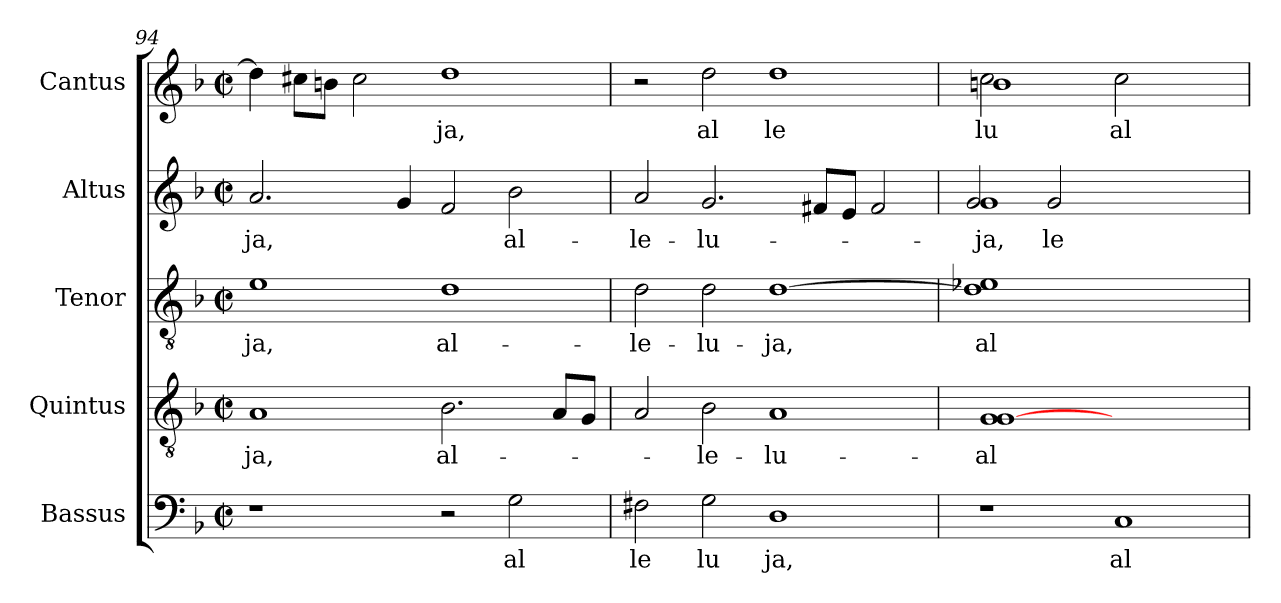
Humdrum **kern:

**kern	**text	**kern	**text	**kern	**text	**kern	**text	**kern	**text
*part5	*part5	*part4	*part4	*part3	*part3	*part2	*part2	*part1	*part1
*staff5	*staff5	*staff4	*staff4	*staff3	*staff3	*staff2	*staff2	*staff1	*staff1
*I"Bassus	*	*I"Quintus	*	*I"Tenor	*	*I"Altus	*	*I"Cantus	*
*clefF4	*	*clefGv2	*	*clefGv2	*	*clefG2	*	*clefG2	*
*k[b-]	*	*k[b-]	*	*k[b-]	*	*k[b-]	*	*k[b-]	*
*F:	*	*F:	*	*F:	*	*F:	*	*F:	*
*M2/2	*	*M2/2	*	*M2/2	*	*M2/2	*	*M2/2	*
*met(c|)	*	*met(c|)	*	*met(c|)	*	*met(c|)	*	*met(c|)	*
=94	=94	=94	=94	=94	=94	=94	=94	=94	=94
!	!	!	!LO:LY:b:cj	!	!LO:LY:b:cj	!	!LO:LY:b:cj	!	!
1r	.	1A	-ja,	1e	-ja,	2.a/	-ja,	4dd\]	.
.	.	.	.	.	.	.	.	8cc#\L	.
.	.	.	.	.	.	.	.	8b\J	.
.	.	.	.	.	.	.	.	2cc#\	.
.	.	.	.	.	.	4g/	.	.	.
!	!	!	!LO:LY:b:cj	!	!LO:LY:b:cj	!	!	!	!LO:LY:b:cj
2r	.	2.B-\	al-	1d	al-	2f/	.	1dd	ja,
!	!LO:LY:b:cj	!	!	!	!	!	!LO:LY:b:cj	!	!
2G\	al	.	.	.	.	2b-\	al-	.	.
.	.	8A/L	.	.	.	.	.	.	.
.	.	8G/J	.	.	.	.	.	.	.
=95	=95	=95	=95	=95	=95	=95	=95	=95	=95
!	!LO:LY:b:cj	!	!	!	!LO:LY:b:cj	!	!LO:LY:b:cj	!	!
2F#X\	le	2A/	.	2d\	-le-	2a/	-le-	2r	.
!	!LO:LY:b:cj	!	!LO:LY:b:cj	!	!LO:LY:b:cj	!	!LO:LY:b:cj	!	!LO:LY:b:cj
2G\	lu	2B-\	-le-	2d\	-lu-	2.g/	-lu-	2dd\	al
!	!LO:LY:b:cj	!	!LO:LY:b:cj	!	!LO:LY:b:cj	!	!	!	!LO:LY:b:cj
1D	ja,	1A	-lu-	[>1d	-ja,	.	.	1dd	le
.	.	.	.	.	.	8f#/L	.	.	.
.	.	.	.	.	.	8e/J	.	.	.
.	.	.	.	.	.	2f#/	.	.	.
=96	=96	=96	=96	=96	=96	=96	=96	=96	=96
!	!	!	!LO:LY:b:cj	!	!LO:LY:b:cj	!	!LO:LY:b:cj	!	!
*	*	*	*	*	*	*^	*	*	*
!	!	!	!	!	!	!	!	!LO:LY:b:cj	!	!LO:LY:b:cj
*	*	*	*	*	*	*	*	*	*^	*
!	!	!	!	!	!	!	!	!	!	!	!LO:LY:b:cj
1r	.	1G [<1G	al-	1d] 1e-X	al-	1g	2g/	-ja,	2cc\	1bn	lu
!	!	!	!	!	!	!	!	!LO:LY:b:cj	!	!	!
.	.	.	.	.	.	.	2g/	-le-	2ryy	.	.
!	!LO:LY:b:cj	!	!	!	!	!	!	!	!	!	!LO:LY:b:cj
1C	al	1ryy	.	1ryy	.	1ryy	1ryy	.	1ryy	2cc\	al
.	.	.	.	.	.	.	.	.	.	2ryy	.
*	*	*	*	*	*	*v	*v	*	*	*	*
*	*	*	*	*	*	*	*	*v	*v	*
=	=	=	=	=	=	=	=	=	=
*-	*-	*-	*-	*-	*-	*-	*-	*-	*-
